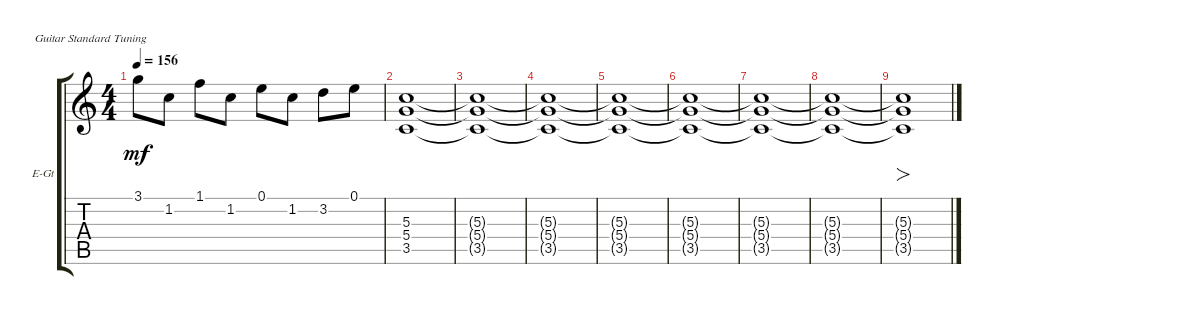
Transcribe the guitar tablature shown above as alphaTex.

\defaultSystemsLayout 4
\bracketExtendMode groupsimilarinstruments
\firstSystemTrackNameOrientation horizontal
\otherSystemsTrackNameOrientation horizontal
\track ("Electric Guitar" "E-Gt") {instrument distortionguitar}
\staff {score tabs}
\tuning (E4 B3 G3 D3 A2 E2)
\ts (4 4)
\tempo 156
\clef g2
\scale
0.333333
\ks c
3.1.8{dy mf} 1.2.8 1.1.8 1.2.8 0.1.8 1.2.8 3.2.8 0.1.8 |
\scale
0.333333 (3.5 5.4 5.3).1 |
\scale
0.333333 (3.5{t} 5.4{t} 5.3{t}).1 |
\scale
0.333333 (3.5{t} 5.4{t} 5.3{t}).1 |
\scale
0.333333 (3.5{t} 5.4{t} 5.3{t}).1 |
\scale
0.333333 (3.5{t} 5.4{t} 5.3{t}).1 |
\scale
0.333333 (3.5{t} 5.4{t} 5.3{t}).1 |
\scale
0.333333 (3.5{t} 5.4{t} 5.3{t}).1 |
\scale
0.333333 (3.5{t} 5.4{t} 5.3{t}).1{fo} |
\scale
0.333333 |
\scale
0.333333 |
\scale
0.333333 |
\scale
0.333333 |
\scale
0.333333 |
\scale
0.333333 |
\scale
0.333333
